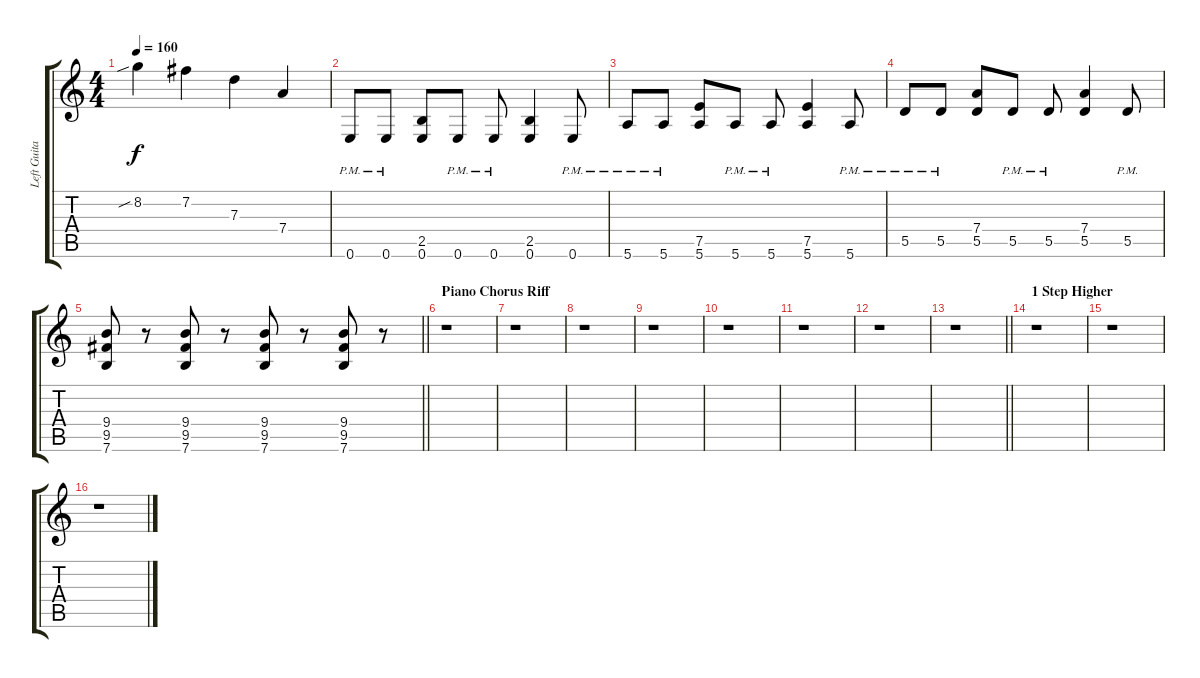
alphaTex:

\track ("Left Guitar" "Left Guita") {instrument distortionguitar}
\staff {score tabs}
\tuning (E4 B3 G3 D3 A2 E2) {hide}
\ts (4 4)
\tempo 160
\clef g2
\ks c
8.2{sib}.4{dy f} 7.2.4 7.3.4 7.4.4 |
0.6{pm}.8{volume 12} 0.6{pm}.8 (2.5 0.6).8 0.6{pm}.8 0.6{pm}.8 (2.5 0.6).4 0.6{pm}.8 |
5.6{pm}.8 5.6{pm}.8 (7.5 5.6).8 5.6{pm}.8 5.6{pm}.8 (7.5 5.6).4 5.6{pm}.8 |
5.5{pm}.8 5.5{pm}.8 (7.4 5.5).8 5.5{pm}.8 5.5{pm}.8 (7.4 5.5).4 5.5{pm}.8 |
\barLineRight lightlight
(9.4 9.5 7.6).8 r.8 (9.4 9.5 7.6).8 r.8 (9.4 9.5 7.6).8 r.8 (9.4 9.5 7.6).8 r.8 |
\section ("" "Piano Chorus Riff")
r.1 |
r.1 |
r.1 |
r.1 |
r.1 |
r.1 |
r.1 |
\barLineRight lightlight
r.1 |
\section ("" "1 Step Higher")
r.1 |
r.1 |
r.1
